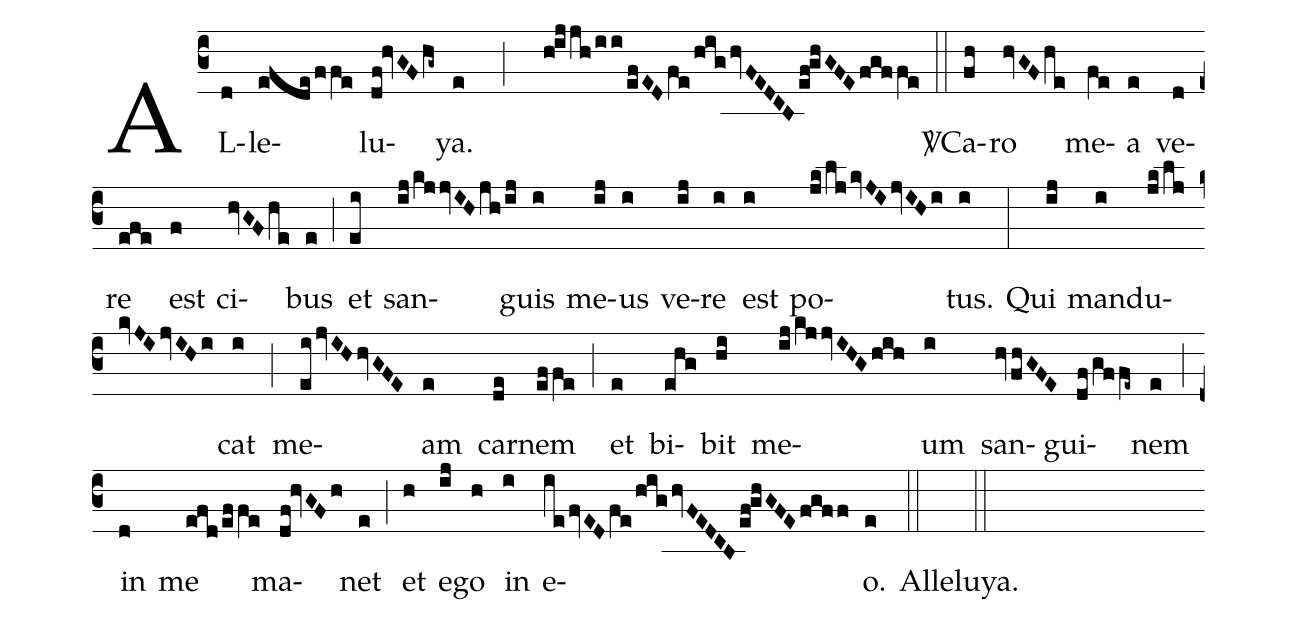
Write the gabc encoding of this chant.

%%
(c3)AL(d)le(efde/ffe)lu(df!hvGFhg~)y{a}.(e ; hij/jh/ii/efEDfe/highvFEDCB/ef!ghGFEfgf/fe) (::)

<v>\Vbar{}</v>Ca(fh)ro(hvGF/he) me(fe)a(e) ve(d)re(efe) est(f) ci(hvGF/he)bus(e) (;)

et(ei) san(ij/kjjvIH/jh/ij)guis(i) me(ij)us(i) ve(ij)re(i) est(i) po(jk/lj/kvJIjvIHi)tus.(i) (:)

Qui(ij) man(i)du(jk/ljkvJIjvIHi)cat(i) (;) me(ei/jvIHhvGFE)am(e) car(de)nem(ef/fe) (;)




et(e) bi(ehg)bit(hi) me(ij/kjjvIHGhih)um(i) san(hvfhGFE)gui(df/gf/fe~)nem(e) (;)

in(d) me(efd/ef/fe) ma(df!hvGFh)net(e) (;) et(h) e(ij)go(h) in(i) e(ie/fvEDfe/highvFEDCB/ef!ghGFEfgff)o.(e ::)


Alleluya.(::)
